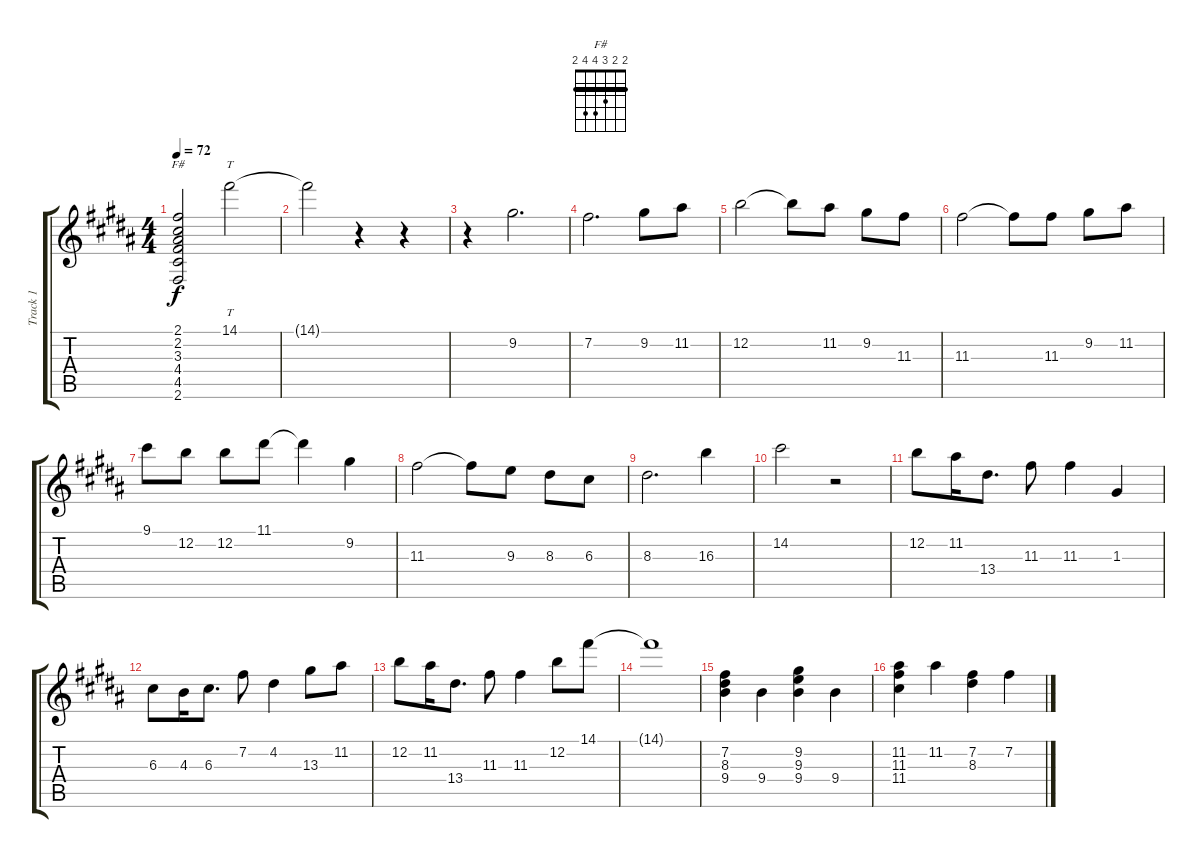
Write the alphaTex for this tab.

\track ("Track 1" "Track 1") {instrument electricguitarjazz}
\staff {score tabs}
\tuning (E4 B3 G3 D3 A2 E2) {hide}
\chord ("F#" 2 2 3 4 4 2) {barre 2}
\ts (4 4)
\tempo 72
\clef g2
\ks b
(2.1 2.2 3.3 4.4 4.5 2.6).2{ch "F#" dy f} 14.1.2{tt} |
14.1{t}.2 r.4 r.4 |
r.4 9.2.2{d instrument overdrivenguitar} |
7.2.2{d} 9.2.8 11.2.8 |
12.2.2 12.2{t}.8 11.2.8 9.2.8 11.3.8 |
11.3.2 11.3{t}.8 11.3.8 9.2.8 11.2.8 |
9.1.8 12.2.8 12.2.8 11.1.8 11.1{t}.4 9.2.4 |
11.3.2 11.3{t}.8 9.3.8 8.3.8 6.3.8 |
8.3.2{d} 16.3.4 |
14.2.2 r.2 |
12.2.8{instrument electricguitarjazz} 11.2.16 13.4.8{d} 11.3.8 11.3.4 1.3.4 |
6.3.8 4.3.16 6.3.8{d} 7.2.8 4.2.4 13.3.8 11.2.8 |
12.2.8 11.2.16 13.4.8{d} 11.3.8 11.3.4 12.2.8 14.1.8 |
14.1{t}.1 |
(7.2 8.3 9.4).4 9.4.4 (9.2 9.3 9.4).4 9.4.4 |
(11.2 11.3 11.4).4 11.2.4 (7.2 8.3).4 7.2.4
